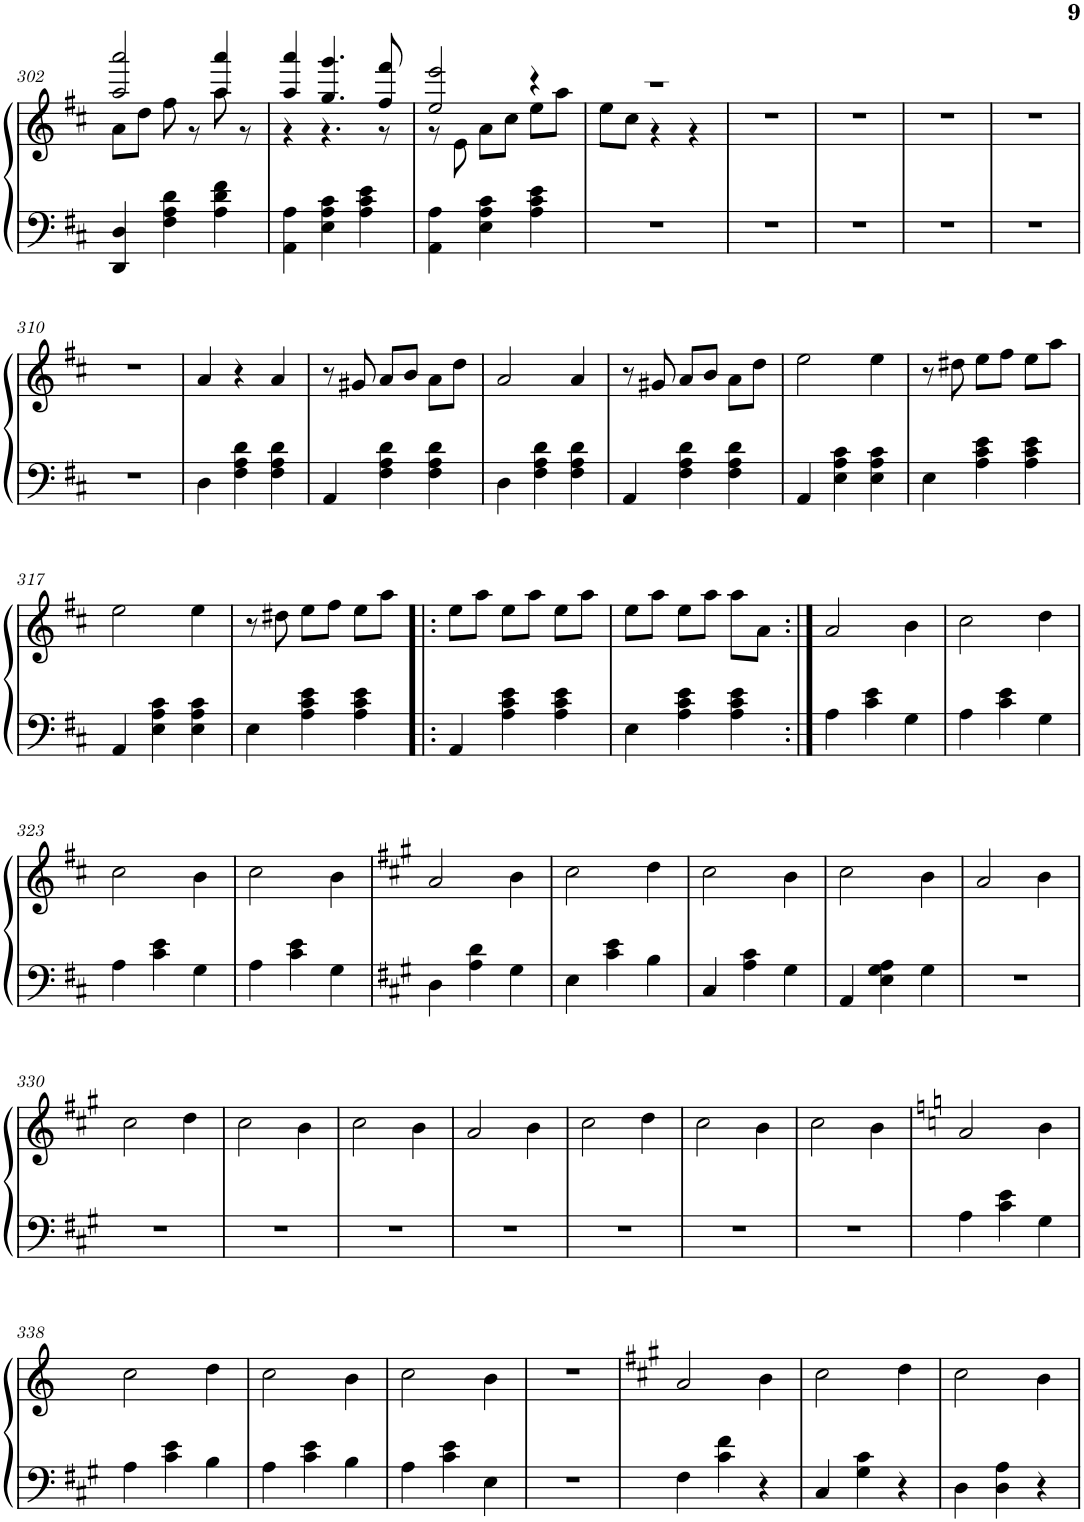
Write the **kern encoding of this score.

**kern	**kern
*part1	*part1
*staff2	*staff1
*I"Piano	*
*I'Pno.	*
!!LO:PB:g=z
*clefF4	*clefG2
*k[f#c#]	*k[f#c#]
*M3/4	*M3/4
=302	=302
*	*^
4DD/ 4D/	2aa/ 2aaa/	8a\L
.	.	8dd\J
4F#\ 4A\ 4d\	.	8ff#\
.	.	8r
4A\ 4d\ 4f#\	4aa/ 4aaa/	8aa\
.	.	8r
=303	=303	=303
4AA\ 4A\	4aa/ 4aaa/	4r
4E\ 4A\ 4c#\	4.gg/ 4.ggg/	4.r
4A\ 4c#\ 4e\	.	.
.	8ff#/ 8fff#/	8r
=304	=304	=304
4AA\ 4A\	2ee/ 2eee/	8r
.	.	8e\
4E\ 4A\ 4c#\	.	8a\L
.	.	8cc#\J
4A\ 4c#\ 4e\	4r	8ee\L
.	.	8aa\J
=305	=305	=305
2.r	2.r	8ee\L
.	.	8cc#\J
.	.	4r
.	.	4r
*	*v	*v
=306	=306
2.r	2.r
=307	=307
2.r	2.r
=308	=308
2.r	2.r
=309	=309
2.r	2.r
!!LO:LB:g=z
=310	=310
2.r	2.r
=311	=311
4D\	4a/
4F#\ 4A\ 4d\	4r
4F#\ 4A\ 4d\	4a/
=312	=312
4AA/	8r
.	8g#X/
4F#\ 4A\ 4d\	8a/L
.	8b/J
4F#\ 4A\ 4d\	8a\L
.	8dd\J
=313	=313
4D\	2a/
4F#\ 4A\ 4d\	.
4F#\ 4A\ 4d\	4a/
=314	=314
4AA/	8r
.	8g#X/
4F#\ 4A\ 4d\	8a/L
.	8b/J
4F#\ 4A\ 4d\	8a\L
.	8dd\J
=315	=315
4AA/	2ee\
4E\ 4A\ 4c#\	.
4E\ 4A\ 4c#\	4ee\
=316	=316
4E\	8r
.	8dd#X\
4A\ 4c#\ 4e\	8ee\L
.	8ff#\J
4A\ 4c#\ 4e\	8ee\L
.	8aa\J
!!LO:LB:g=z
=317	=317
4AA/	2ee\
4E\ 4A\ 4c#\	.
4E\ 4A\ 4c#\	4ee\
=318	=318
4E\	8r
.	8dd#X\
4A\ 4c#\ 4e\	8ee\L
.	8ff#\J
4A\ 4c#\ 4e\	8ee\L
.	8aa\J
=319!|:	=319!|:
4AA/	8ee\L
.	8aa\J
4A\ 4c#\ 4e\	8ee\L
.	8aa\J
4A\ 4c#\ 4e\	8ee\L
.	8aa\J
=320	=320
4E\	8ee\L
.	8aa\J
4A\ 4c#\ 4e\	8ee\L
.	8aa\J
4A\ 4c#\ 4e\	8aa\L
.	8a\J
=321:|!	=321:|!
4A\	2a/
4c#\ 4e\	.
4G\	4b\
=322	=322
4A\	2cc#\
4c#\ 4e\	.
4G\	4dd\
!!LO:LB:g=z
=323	=323
4A\	2cc#\
4c#\ 4e\	.
4G\	4b\
=324	=324
4A\	2cc#\
4c#\ 4e\	.
4G\	4b\
=325	=325
*k[f#c#g#]	*k[f#c#g#]
4D\	2a/
4A\ 4d\	.
4G#\	4b\
=326	=326
4E\	2cc#\
4c#\ 4e\	.
4B\	4dd\
=327	=327
4C#/	2cc#\
4A\ 4c#\	.
4G#\	4b\
=328	=328
4AA/	2cc#\
4E\ 4G#\ 4A\	.
4G#\	4b\
=329	=329
2.r	2a/
.	4b\
!!LO:LB:g=z
=330	=330
2.r	2cc#\
.	4dd\
=331	=331
2.r	2cc#\
.	4b\
=332	=332
2.r	2cc#\
.	4b\
=333	=333
2.r	2a/
.	4b\
=334	=334
2.r	2cc#\
.	4dd\
=335	=335
2.r	2cc#\
.	4b\
=336	=336
2.r	2cc#\
.	4b\
=337	=337
*	*k[]
4A\	2a/
4c#\ 4e\	.
4G#\	4b\
!!LO:LB:g=z
=338	=338
4A\	2cc\
4c#\ 4e\	.
4B\	4dd\
=339	=339
4A\	2cc\
4c#\ 4e\	.
4B\	4b\
=340	=340
4A\	2cc\
4c#\ 4e\	.
4E\	4b\
=341	=341
2.r	2.r
=342	=342
*	*k[f#c#g#]
4F#\	2a/
4c#\ 4f#\	.
4r	4b\
=343	=343
4C#/	2cc#\
4G#\ 4c#\	.
4r	4dd\
=344	=344
4D\	2cc#\
4D\ 4A\	.
4r	4b\
=	=
*-	*-
